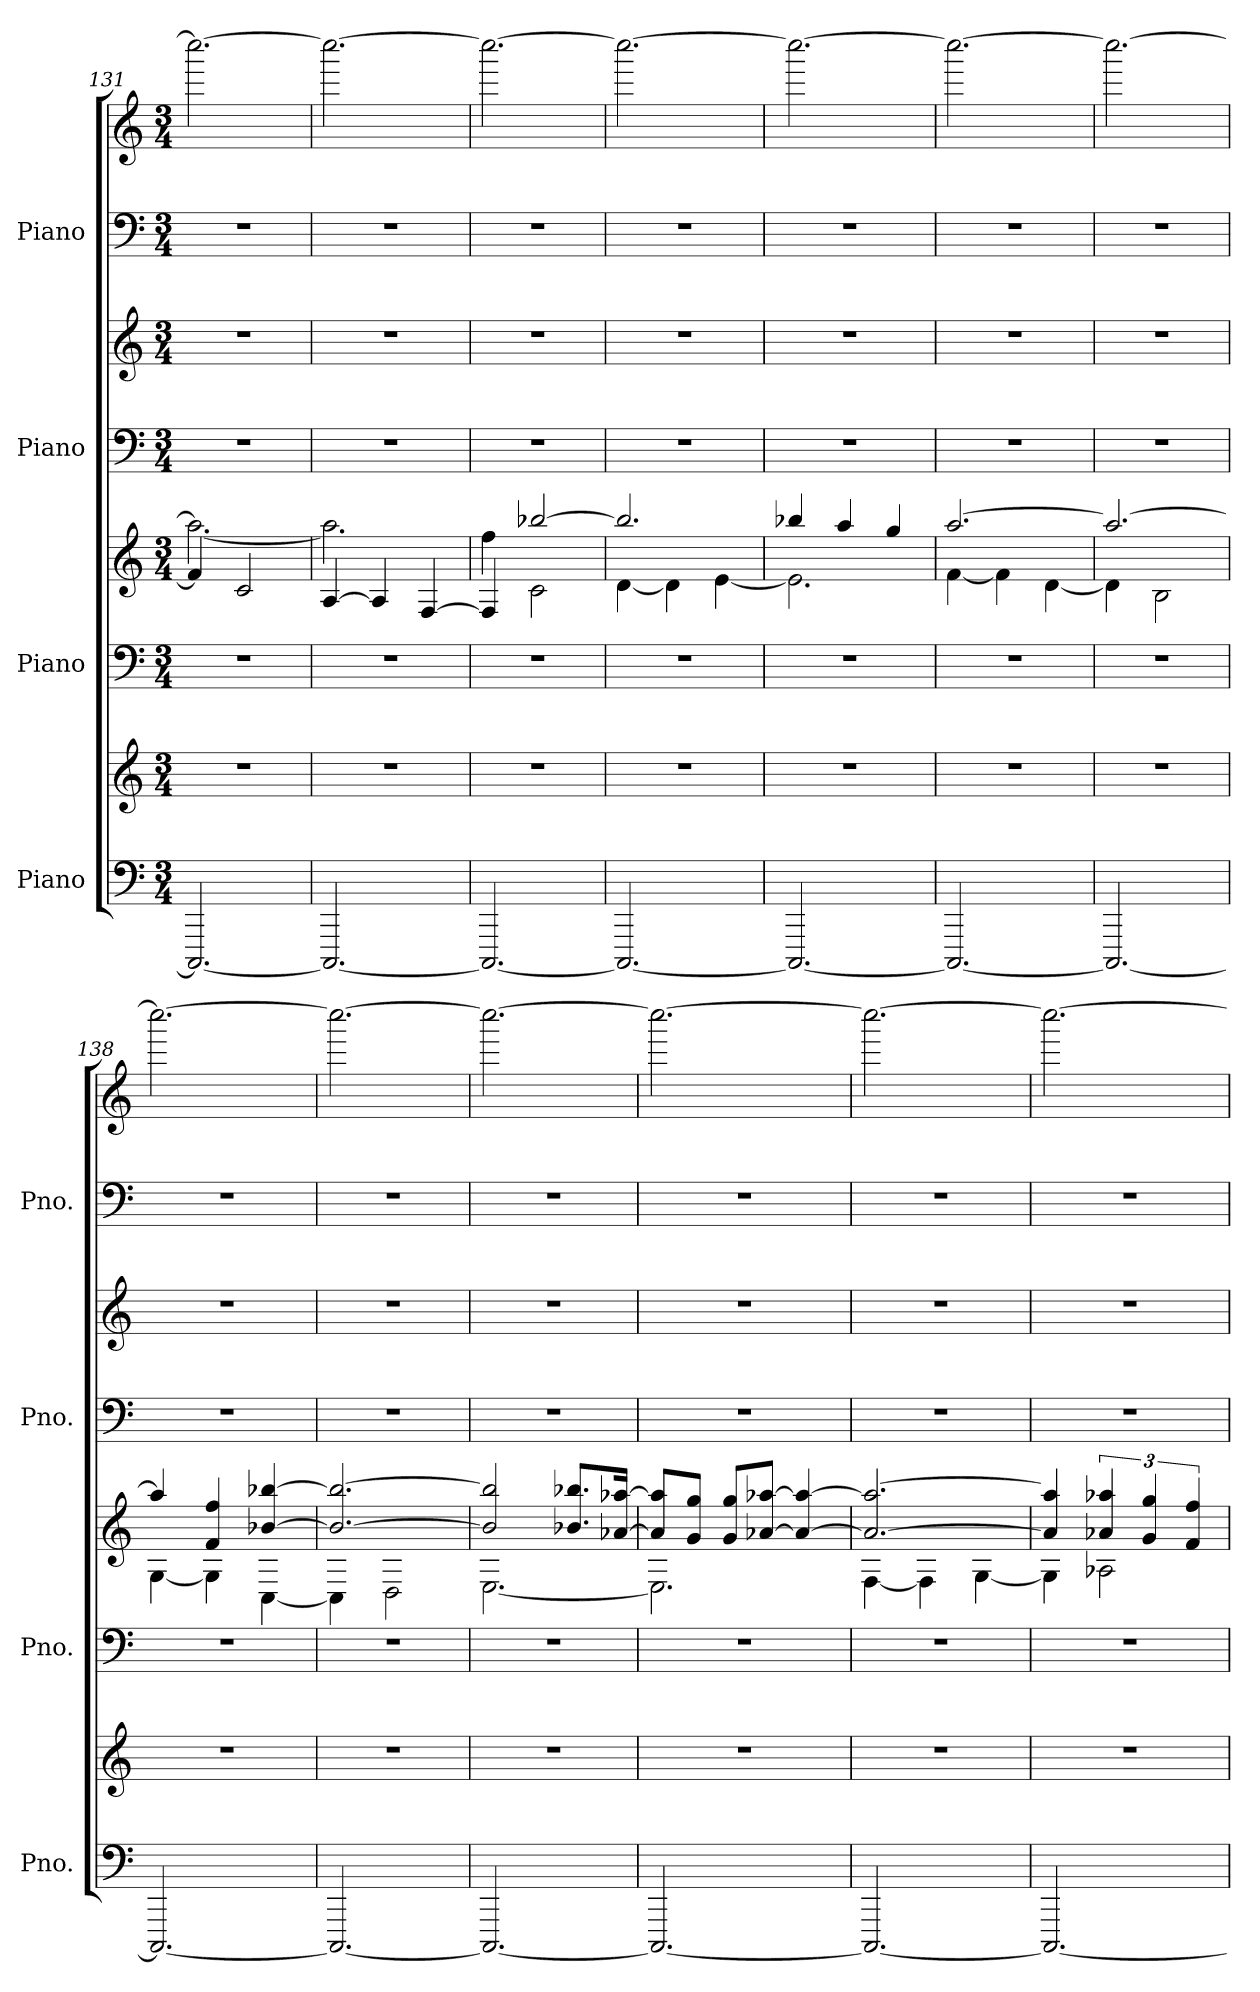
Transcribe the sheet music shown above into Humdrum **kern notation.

**kern	**kern	**kern	**kern	**kern	**kern	**kern	**kern
*part4	*part4	*part3	*part3	*part2	*part2	*part1	*part1
*staff8	*staff7	*staff6	*staff5	*staff4	*staff3	*staff2	*staff1
*I"Piano	*	*I"Piano	*	*I"Piano	*	*I"Piano	*
*I'Pno.	*	*I'Pno.	*	*I'Pno.	*	*I'Pno.	*
*clefF4	*clefG2	*clefF4	*clefG2	*clefF4	*clefG2	*clefF4	*clefG2
*k[]	*k[]	*k[]	*k[]	*k[]	*k[]	*k[]	*k[]
*M3/4	*M3/4	*M3/4	*M3/4	*M3/4	*M3/4	*M3/4	*M3/4
=131	=131	=131	=131	=131	=131	=131	=131
*	*	*	*^	*	*	*	*
2.CCC/_	2.r	2.r	4f/]	2.aa\_	2.r	2.r	2.r	2.cccc\_
.	.	.	2c/	.	.	.	.	.
=132	=132	=132	=132	=132	=132	=132	=132	=132
2.CCC/_	2.r	2.r	[4A/	2.aa\]	2.r	2.r	2.r	2.cccc\_
.	.	.	4A/]	.	.	.	.	.
.	.	.	[4F/	.	.	.	.	.
=133	=133	=133	=133	=133	=133	=133	=133	=133
2.CCC/_	2.r	2.r	4F/]	4ff\	2.r	2.r	2.r	2.cccc\_
.	.	.	[2bb-X/	2c\	.	.	.	.
=134	=134	=134	=134	=134	=134	=134	=134	=134
2.CCC/_	2.r	2.r	2.bb-/]	[4d\	2.r	2.r	2.r	2.cccc\_
.	.	.	.	4d\]	.	.	.	.
.	.	.	.	[4e\	.	.	.	.
=135	=135	=135	=135	=135	=135	=135	=135	=135
2.CCC/_	2.r	2.r	4bb-X/	2.e\]	2.r	2.r	2.r	2.cccc\_
.	.	.	4aa/	.	.	.	.	.
.	.	.	4gg/	.	.	.	.	.
=136	=136	=136	=136	=136	=136	=136	=136	=136
2.CCC/_	2.r	2.r	[2.aa/	[4f\	2.r	2.r	2.r	2.cccc\_
.	.	.	.	4f\]	.	.	.	.
.	.	.	.	[4d\	.	.	.	.
!!LO:PB:g=z
=137	=137	=137	=137	=137	=137	=137	=137	=137
2.CCC/_	2.r	2.r	2.aa/_	4d\]	2.r	2.r	2.r	2.cccc\_
.	.	.	.	2B\	.	.	.	.
=138	=138	=138	=138	=138	=138	=138	=138	=138
2.CCC/_	2.r	2.r	4aa/]	[4G\	2.r	2.r	2.r	2.cccc\_
.	.	.	4f/ 4ff/	4G\]	.	.	.	.
.	.	.	[4b-X/ [4bb-X/	[4C\	.	.	.	.
=139	=139	=139	=139	=139	=139	=139	=139	=139
2.CCC/_	2.r	2.r	2.b-/_ 2.bb-/_	4C\]	2.r	2.r	2.r	2.cccc\_
.	.	.	.	2D\	.	.	.	.
=140	=140	=140	=140	=140	=140	=140	=140	=140
2.CCC/_	2.r	2.r	2b-/] 2bb-/]	[2.E\	2.r	2.r	2.r	2.cccc\_
.	.	.	8.b-X/ 8.bb-X/L	.	.	.	.	.
.	.	.	[16a-X/ [16aa-X/Jk	.	.	.	.	.
=141	=141	=141	=141	=141	=141	=141	=141	=141
2.CCC/_	2.r	2.r	8a-/] 8aa-/]L	2.E\]	2.r	2.r	2.r	2.cccc\_
.	.	.	8g/ 8gg/J	.	.	.	.	.
.	.	.	8g/ 8gg/L	.	.	.	.	.
.	.	.	[8a-X/ [8aa-X/J	.	.	.	.	.
.	.	.	4a-/_ 4aa-/_	.	.	.	.	.
=142	=142	=142	=142	=142	=142	=142	=142	=142
2.CCC/_	2.r	2.r	2.a-/_ 2.aa-/_	[4F\	2.r	2.r	2.r	2.cccc\_
.	.	.	.	4F\]	.	.	.	.
.	.	.	.	[4G\	.	.	.	.
=143	=143	=143	=143	=143	=143	=143	=143	=143
2.CCC/_	2.r	2.r	4a-/] 4aa-/]	4G\]	2.r	2.r	2.r	2.cccc\_
.	.	.	6a-X/ 6aa-X/	2A-X\	.	.	.	.
.	.	.	6g/ 6gg/	.	.	.	.	.
.	.	.	6f/ 6ff/	.	.	.	.	.
*	*	*	*v	*v	*	*	*	*
=	=	=	=	=	=	=	=
*-	*-	*-	*-	*-	*-	*-	*-
